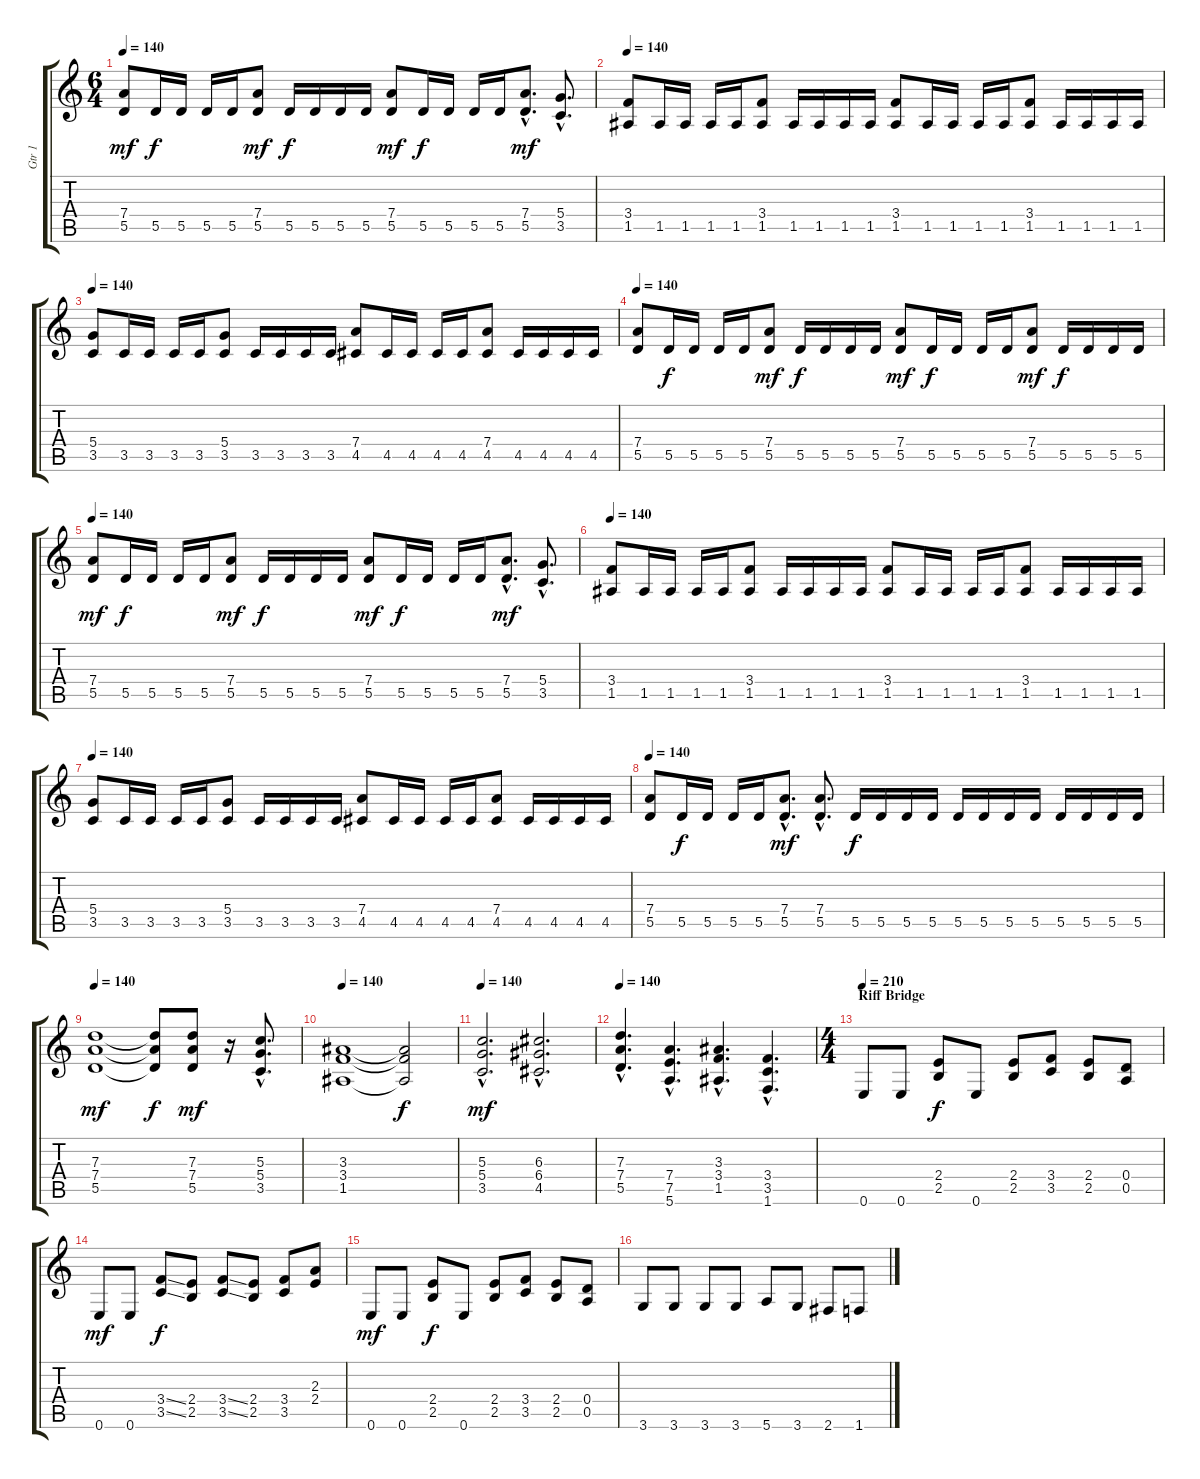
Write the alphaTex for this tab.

\track ("Gtr 1" "Gtr 1") {instrument distortionguitar}
\staff {score tabs}
\tuning (E4 B3 G3 D3 A2 E2) {hide}
\ts (6 4)
\tempo 140
\clef g2
\ks c
(7.4 5.5).8{dy mf} 5.5.16{dy f} 5.5.16 5.5.16 5.5.16 (7.4 5.5).8{dy mf} 5.5.16{dy f} 5.5.16 5.5.16 5.5.16 (7.4 5.5).8{dy mf} 5.5.16{dy f} 5.5.16 5.5.16 5.5.16 (7.4{hac} 5.5{hac}).8{d dy mf} (5.4{hac} 3.5{hac}).8{d} |
\tempo 140
(3.4 1.5).8 1.5.16 1.5.16 1.5.16 1.5.16 (3.4 1.5).8 1.5.16 1.5.16 1.5.16 1.5.16 (3.4 1.5).8 1.5.16 1.5.16 1.5.16 1.5.16 (3.4 1.5).8 1.5.16 1.5.16 1.5.16 1.5.16 |
\tempo 140
(5.4 3.5).8 3.5.16 3.5.16 3.5.16 3.5.16 (5.4 3.5).8 3.5.16 3.5.16 3.5.16 3.5.16 (7.4 4.5).8 4.5.16 4.5.16 4.5.16 4.5.16 (7.4 4.5).8 4.5.16 4.5.16 4.5.16 4.5.16 |
\tempo 140
(7.4 5.5).8 5.5.16{dy f} 5.5.16 5.5.16 5.5.16 (7.4 5.5).8{dy mf} 5.5.16{dy f} 5.5.16 5.5.16 5.5.16 (7.4 5.5).8{dy mf} 5.5.16{dy f} 5.5.16 5.5.16 5.5.16 (7.4 5.5).8{dy mf} 5.5.16{dy f} 5.5.16 5.5.16 5.5.16 |
\tempo 140
(7.4 5.5).8{dy mf} 5.5.16{dy f} 5.5.16 5.5.16 5.5.16 (7.4 5.5).8{dy mf} 5.5.16{dy f} 5.5.16 5.5.16 5.5.16 (7.4 5.5).8{dy mf} 5.5.16{dy f} 5.5.16 5.5.16 5.5.16 (7.4{hac} 5.5{hac}).8{d dy mf} (5.4{hac} 3.5{hac}).8{d} |
\tempo 140
(3.4 1.5).8 1.5.16 1.5.16 1.5.16 1.5.16 (3.4 1.5).8 1.5.16 1.5.16 1.5.16 1.5.16 (3.4 1.5).8 1.5.16 1.5.16 1.5.16 1.5.16 (3.4 1.5).8 1.5.16 1.5.16 1.5.16 1.5.16 |
\tempo 140
(5.4 3.5).8 3.5.16 3.5.16 3.5.16 3.5.16 (5.4 3.5).8 3.5.16 3.5.16 3.5.16 3.5.16 (7.4 4.5).8 4.5.16 4.5.16 4.5.16 4.5.16 (7.4 4.5).8 4.5.16 4.5.16 4.5.16 4.5.16 |
\tempo 140
(7.4 5.5).8 5.5.16{dy f} 5.5.16 5.5.16 5.5.16 (7.4{hac} 5.5{hac}).8{d dy mf} (7.4{hac} 5.5{hac}).8{d} 5.5.16{dy f} 5.5.16 5.5.16 5.5.16 5.5.16 5.5.16 5.5.16 5.5.16 5.5.16 5.5.16 5.5.16 5.5.16 |
\tempo 140
(7.3 7.4 5.5).1{dy mf} (7.3{t} 7.4{t} 5.5{t}).8{dy f} (7.3 7.4 5.5).8{dy mf} r.16 (5.3{hac} 5.4{hac} 3.5{hac}).8{d} |
\tempo 140
(3.3 3.4 1.5).1 (3.3{t} 3.4{t} 1.5{t}).2{dy f} |
\tempo 140
(5.3{hac} 5.4{hac} 3.5{hac}).2{d dy mf} (6.3{hac} 6.4{hac} 4.5{hac}).2{d} |
\tempo 140
(7.3{hac} 7.4{hac} 5.5{hac}).4{d} (7.4{hac} 7.5{hac} 5.6{hac}).4{d} (3.3{hac} 3.4{hac} 1.5{hac}).4{d} (3.4{hac} 3.5{hac} 1.6{hac}).4{d} |
\ts (4 4)
\section ("" "Riff Bridge")
\tempo 210
0.6.8 0.6.8 (2.4 2.5).8{dy f} 0.6.8 (2.4 2.5).8 (3.4 3.5).8 (2.4 2.5).8 (0.4 0.5).8 |
0.6.8{dy mf} 0.6.8 (3.4{ss} 3.5{ss}).8{dy f} (2.4 2.5).8 (3.4{ss} 3.5{ss}).8 (2.4 2.5).8 (3.4 3.5).8 (2.3 2.4).8 |
0.6.8{dy mf} 0.6.8 (2.4 2.5).8{dy f} 0.6.8 (2.4 2.5).8 (3.4 3.5).8 (2.4 2.5).8 (0.4 0.5).8 |
3.6.8 3.6.8 3.6.8 3.6.8 5.6.8 3.6.8 2.6.8 1.6.8
